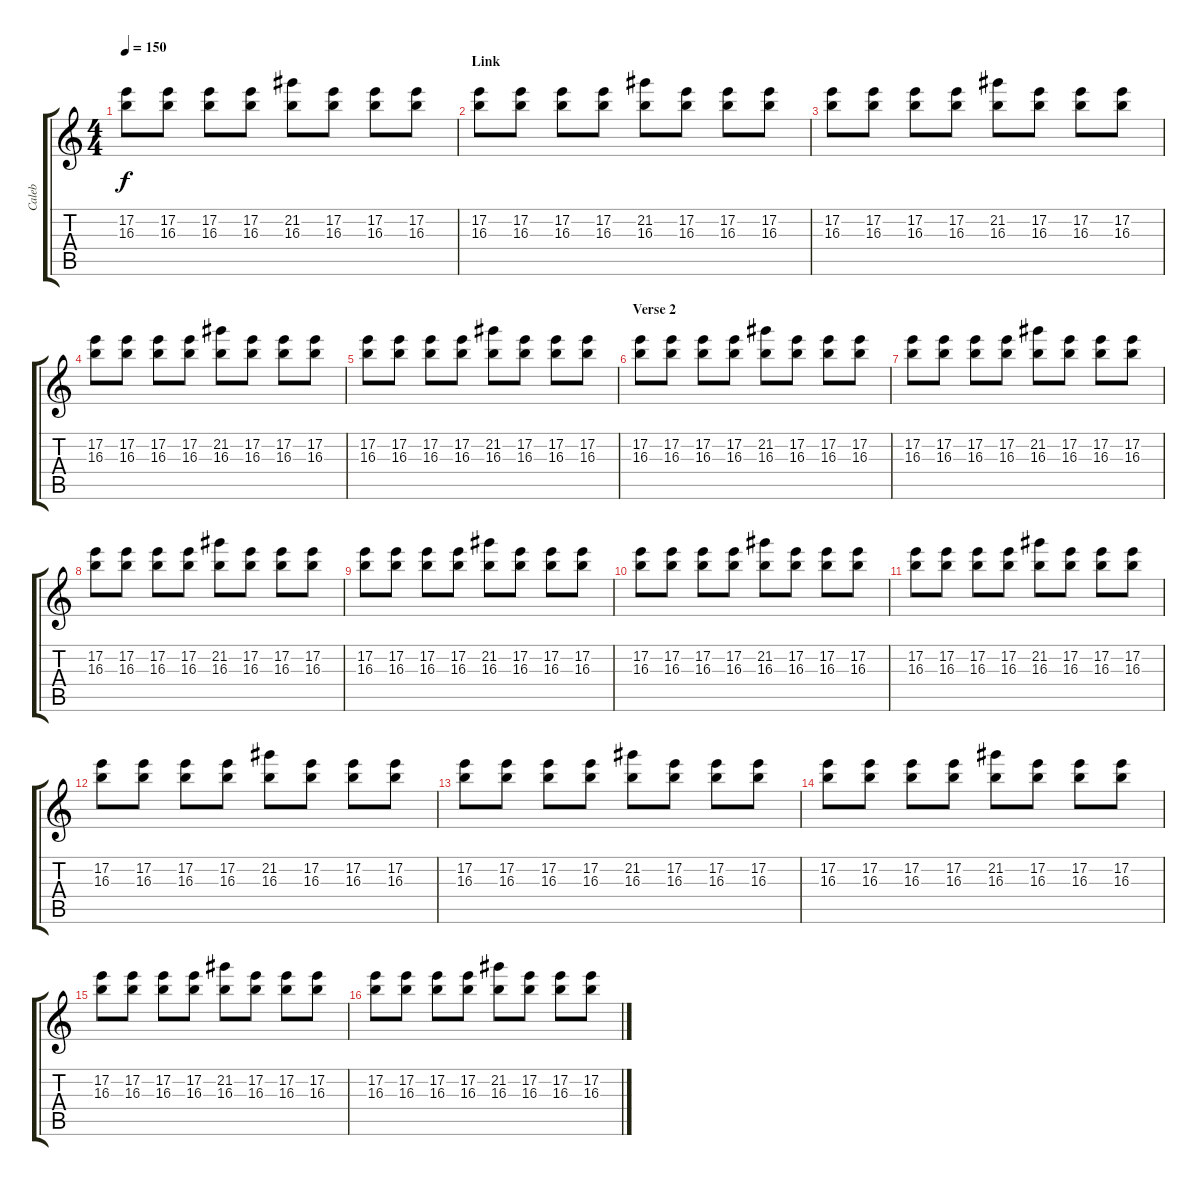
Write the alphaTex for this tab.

\track ("Caleb" "Caleb") {instrument electricguitarclean}
\staff {score tabs}
\tuning (E4 B3 G3 D3 A2 E2) {hide}
\ts (4 4)
\tempo 150
\clef g2
\ks c
(17.2 16.3).8{dy f} (17.2 16.3).8 (17.2 16.3).8 (17.2 16.3).8 (21.2 16.3).8 (17.2 16.3).8 (17.2 16.3).8 (17.2 16.3).8 |
\section ("" "Link")
(17.2 16.3).8 (17.2 16.3).8 (17.2 16.3).8 (17.2 16.3).8 (21.2 16.3).8 (17.2 16.3).8 (17.2 16.3).8 (17.2 16.3).8 |
(17.2 16.3).8 (17.2 16.3).8 (17.2 16.3).8 (17.2 16.3).8 (21.2 16.3).8 (17.2 16.3).8 (17.2 16.3).8 (17.2 16.3).8 |
(17.2 16.3).8 (17.2 16.3).8 (17.2 16.3).8 (17.2 16.3).8 (21.2 16.3).8 (17.2 16.3).8 (17.2 16.3).8 (17.2 16.3).8 |
(17.2 16.3).8 (17.2 16.3).8 (17.2 16.3).8 (17.2 16.3).8 (21.2 16.3).8 (17.2 16.3).8 (17.2 16.3).8 (17.2 16.3).8 |
\section ("" "Verse 2")
(17.2 16.3).8 (17.2 16.3).8 (17.2 16.3).8 (17.2 16.3).8 (21.2 16.3).8 (17.2 16.3).8 (17.2 16.3).8 (17.2 16.3).8 |
(17.2 16.3).8 (17.2 16.3).8 (17.2 16.3).8 (17.2 16.3).8 (21.2 16.3).8 (17.2 16.3).8 (17.2 16.3).8 (17.2 16.3).8 |
(17.2 16.3).8 (17.2 16.3).8 (17.2 16.3).8 (17.2 16.3).8 (21.2 16.3).8 (17.2 16.3).8 (17.2 16.3).8 (17.2 16.3).8 |
(17.2 16.3).8 (17.2 16.3).8 (17.2 16.3).8 (17.2 16.3).8 (21.2 16.3).8 (17.2 16.3).8 (17.2 16.3).8 (17.2 16.3).8 |
(17.2 16.3).8 (17.2 16.3).8 (17.2 16.3).8 (17.2 16.3).8 (21.2 16.3).8 (17.2 16.3).8 (17.2 16.3).8 (17.2 16.3).8 |
(17.2 16.3).8 (17.2 16.3).8 (17.2 16.3).8 (17.2 16.3).8 (21.2 16.3).8 (17.2 16.3).8 (17.2 16.3).8 (17.2 16.3).8 |
(17.2 16.3).8 (17.2 16.3).8 (17.2 16.3).8 (17.2 16.3).8 (21.2 16.3).8 (17.2 16.3).8 (17.2 16.3).8 (17.2 16.3).8 |
(17.2 16.3).8 (17.2 16.3).8 (17.2 16.3).8 (17.2 16.3).8 (21.2 16.3).8 (17.2 16.3).8 (17.2 16.3).8 (17.2 16.3).8 |
(17.2 16.3).8 (17.2 16.3).8 (17.2 16.3).8 (17.2 16.3).8 (21.2 16.3).8 (17.2 16.3).8 (17.2 16.3).8 (17.2 16.3).8 |
(17.2 16.3).8 (17.2 16.3).8 (17.2 16.3).8 (17.2 16.3).8 (21.2 16.3).8 (17.2 16.3).8 (17.2 16.3).8 (17.2 16.3).8 |
(17.2 16.3).8 (17.2 16.3).8 (17.2 16.3).8 (17.2 16.3).8 (21.2 16.3).8 (17.2 16.3).8 (17.2 16.3).8 (17.2 16.3).8
